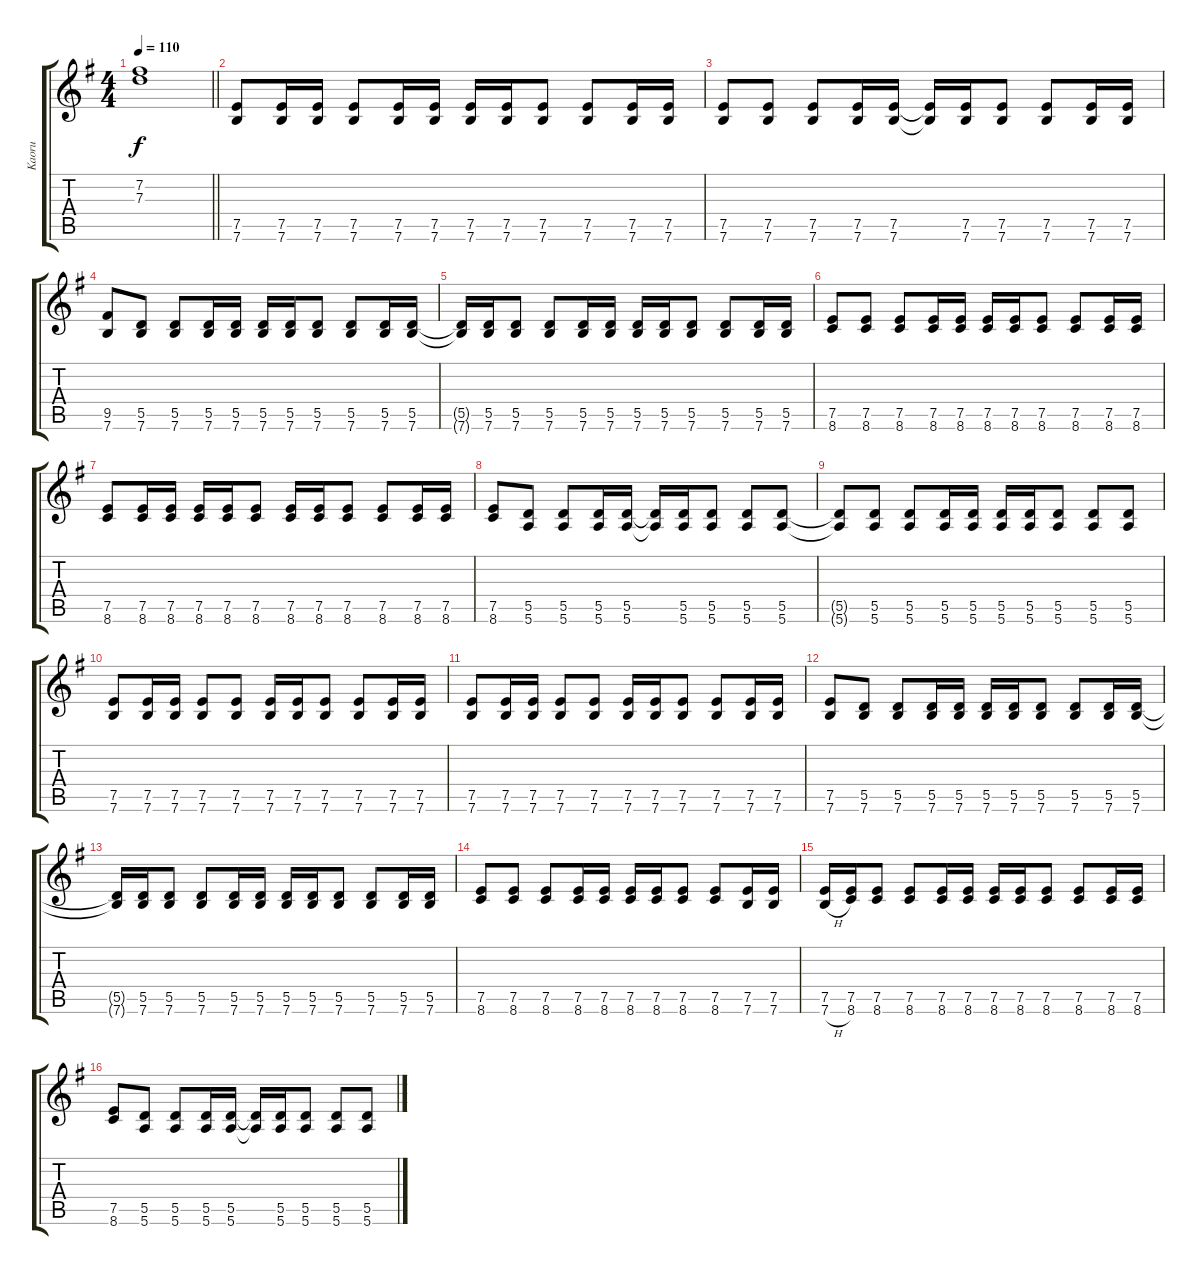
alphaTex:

\track ("Kaoru" "Kaoru") {instrument overdrivenguitar}
\staff {score tabs}
\tuning (E4 B3 G3 D3 A2 E2) {hide}
\ts (4 4)
\tempo 110
\clef g2
\barLineRight lightlight
\ks g
(7.2{t} 7.3{t}).1{dy f} |
(7.5 7.6).8 (7.5 7.6).16 (7.5 7.6).16 (7.5 7.6).8 (7.5 7.6).16 (7.5 7.6).16 (7.5 7.6).16 (7.5 7.6).16 (7.5 7.6).8 (7.5 7.6).8 (7.5 7.6).16 (7.5 7.6).16 |
(7.5 7.6).8 (7.5 7.6).8 (7.5 7.6).8 (7.5 7.6).16 (7.5 7.6).16 (7.5{t} 7.6{t}).16 (7.5 7.6).16 (7.5 7.6).8 (7.5 7.6).8 (7.5 7.6).16 (7.5 7.6).16 |
(9.5 7.6).8 (5.5 7.6).8 (5.5 7.6).8 (5.5 7.6).16 (5.5 7.6).16 (5.5 7.6).16 (5.5 7.6).16 (5.5 7.6).8 (5.5 7.6).8 (5.5 7.6).16 (5.5 7.6).16 |
(5.5{t} 7.6{t}).16 (5.5 7.6).16 (5.5 7.6).8 (5.5 7.6).8 (5.5 7.6).16 (5.5 7.6).16 (5.5 7.6).16 (5.5 7.6).16 (5.5 7.6).8 (5.5 7.6).8 (5.5 7.6).16 (5.5 7.6).16 |
(7.5 8.6).8 (7.5 8.6).8 (7.5 8.6).8 (7.5 8.6).16 (7.5 8.6).16 (7.5 8.6).16 (7.5 8.6).16 (7.5 8.6).8 (7.5 8.6).8 (7.5 8.6).16 (7.5 8.6).16 |
(7.5 8.6).8 (7.5 8.6).16 (7.5 8.6).16 (7.5 8.6).16 (7.5 8.6).16 (7.5 8.6).8 (7.5 8.6).16 (7.5 8.6).16 (7.5 8.6).8 (7.5 8.6).8 (7.5 8.6).16 (7.5 8.6).16 |
(7.5 8.6).8 (5.5 5.6).8 (5.5 5.6).8 (5.5 5.6).16 (5.5 5.6).16 (5.5{t} 5.6{t}).16 (5.5 5.6).16 (5.5 5.6).8 (5.5 5.6).8 (5.5 5.6).8 |
(5.5{t} 5.6{t}).8 (5.5 5.6).8 (5.5 5.6).8 (5.5 5.6).16 (5.5 5.6).16 (5.5 5.6).16 (5.5 5.6).16 (5.5 5.6).8 (5.5 5.6).8 (5.5 5.6).8 |
(7.5 7.6).8 (7.5 7.6).16 (7.5 7.6).16 (7.5 7.6).8 (7.5 7.6).8 (7.5 7.6).16 (7.5 7.6).16 (7.5 7.6).8 (7.5 7.6).8 (7.5 7.6).16 (7.5 7.6).16 |
(7.5 7.6).8 (7.5 7.6).16 (7.5 7.6).16 (7.5 7.6).8 (7.5 7.6).8 (7.5 7.6).16 (7.5 7.6).16 (7.5 7.6).8 (7.5 7.6).8 (7.5 7.6).16 (7.5 7.6).16 |
(7.5 7.6).8 (5.5 7.6).8 (5.5 7.6).8 (5.5 7.6).16 (5.5 7.6).16 (5.5 7.6).16 (5.5 7.6).16 (5.5 7.6).8 (5.5 7.6).8 (5.5 7.6).16 (5.5 7.6).16 |
(5.5{t} 7.6{t}).16 (5.5 7.6).16 (5.5 7.6).8 (5.5 7.6).8 (5.5 7.6).16 (5.5 7.6).16 (5.5 7.6).16 (5.5 7.6).16 (5.5 7.6).8 (5.5 7.6).8 (5.5 7.6).16 (5.5 7.6).16 |
(7.5 8.6).8 (7.5 8.6).8 (7.5 8.6).8 (7.5 8.6).16 (7.5 8.6).16 (7.5 8.6).16 (7.5 8.6).16 (7.5 8.6).8 (7.5 8.6).8 (7.5 7.6).16 (7.5 7.6).16 |
(7.5 7.6{h}).16 (7.5 8.6).16 (7.5 8.6).8 (7.5 8.6).8 (7.5 8.6).16 (7.5 8.6).16 (7.5 8.6).16 (7.5 8.6).16 (7.5 8.6).8 (7.5 8.6).8 (7.5 8.6).16 (7.5 8.6).16 |
(7.5 8.6).8 (5.5 5.6).8 (5.5 5.6).8 (5.5 5.6).16 (5.5 5.6).16 (5.5{t} 5.6{t}).16 (5.5 5.6).16 (5.5 5.6).8 (5.5 5.6).8 (5.5 5.6).8
